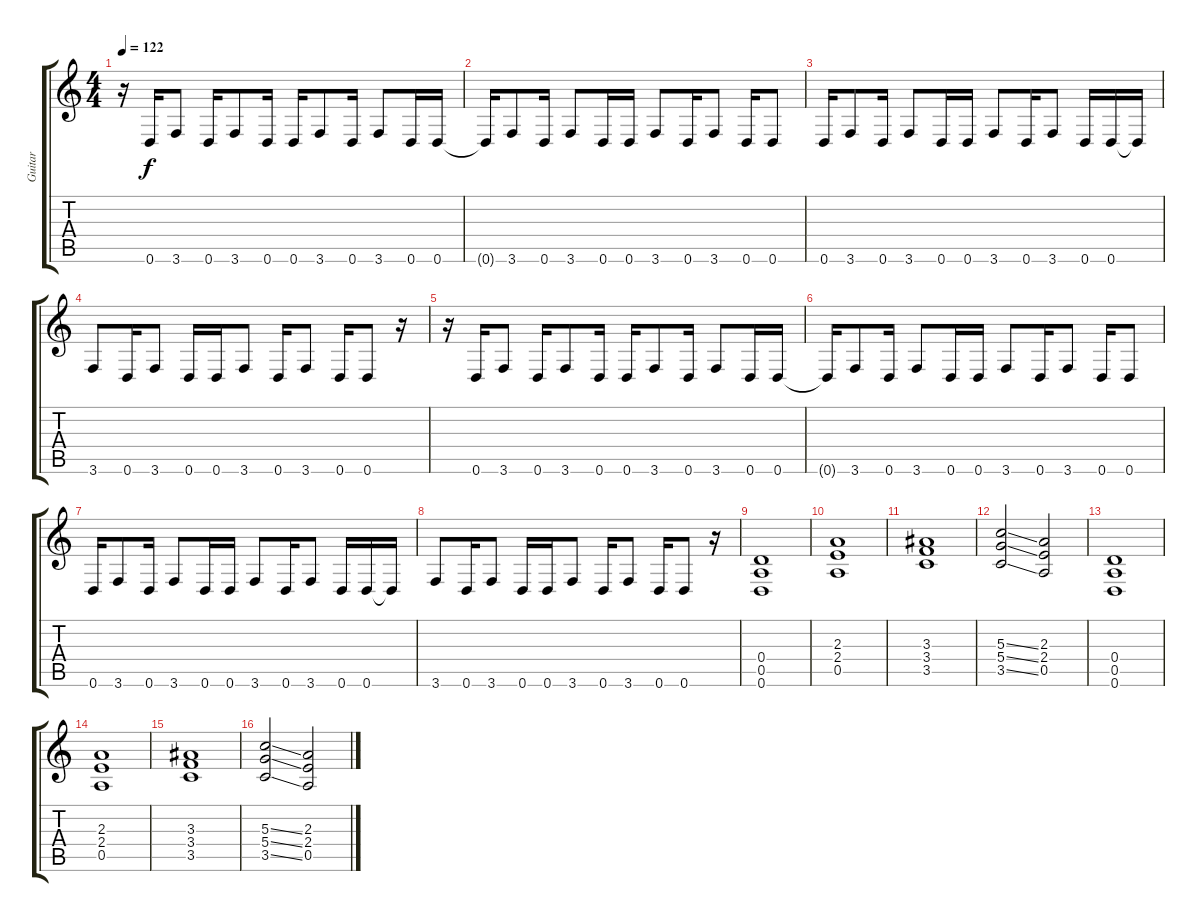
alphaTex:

\track ("Guitar" "Guitar") {instrument distortionguitar}
\staff {score tabs}
\tuning (E4 B3 G3 D3 A2 D2) {hide}
\ts (4 4)
\tempo 122
\clef g2
\ks c
r.16{dy f} 0.6.16 3.6.8 0.6.16 3.6.8 0.6.16 0.6.16 3.6.8 0.6.16 3.6.8 0.6.16 0.6.16 |
0.6{t}.16 3.6.8 0.6.16 3.6.8 0.6.16 0.6.16 3.6.8 0.6.16 3.6.8 0.6.16 0.6.8 |
0.6.16 3.6.8 0.6.16 3.6.8 0.6.16 0.6.16 3.6.8 0.6.16 3.6.8 0.6.16 0.6.16 0.6{t}.16 |
3.6.8 0.6.16 3.6.8 0.6.16 0.6.16 3.6.8 0.6.16 3.6.8 0.6.16 0.6.8 r.16 |
r.16 0.6.16 3.6.8 0.6.16 3.6.8 0.6.16 0.6.16 3.6.8 0.6.16 3.6.8 0.6.16 0.6.16 |
0.6{t}.16 3.6.8 0.6.16 3.6.8 0.6.16 0.6.16 3.6.8 0.6.16 3.6.8 0.6.16 0.6.8 |
0.6.16 3.6.8 0.6.16 3.6.8 0.6.16 0.6.16 3.6.8 0.6.16 3.6.8 0.6.16 0.6.16 0.6{t}.16 |
3.6.8 0.6.16 3.6.8 0.6.16 0.6.16 3.6.8 0.6.16 3.6.8 0.6.16 0.6.8 r.16 |
(0.4 0.5 0.6).1{volume 9 instrument distortionguitar} |
(2.3 2.4 0.5).1 |
(3.3 3.4 3.5).1 |
(5.3{ss} 5.4{ss} 3.5{ss}).2 (2.3 2.4 0.5).2 |
(0.4 0.5 0.6).1{volume 9 instrument distortionguitar} |
(2.3 2.4 0.5).1 |
(3.3 3.4 3.5).1 |
(5.3{ss} 5.4{ss} 3.5{ss}).2 (2.3 2.4 0.5).2
